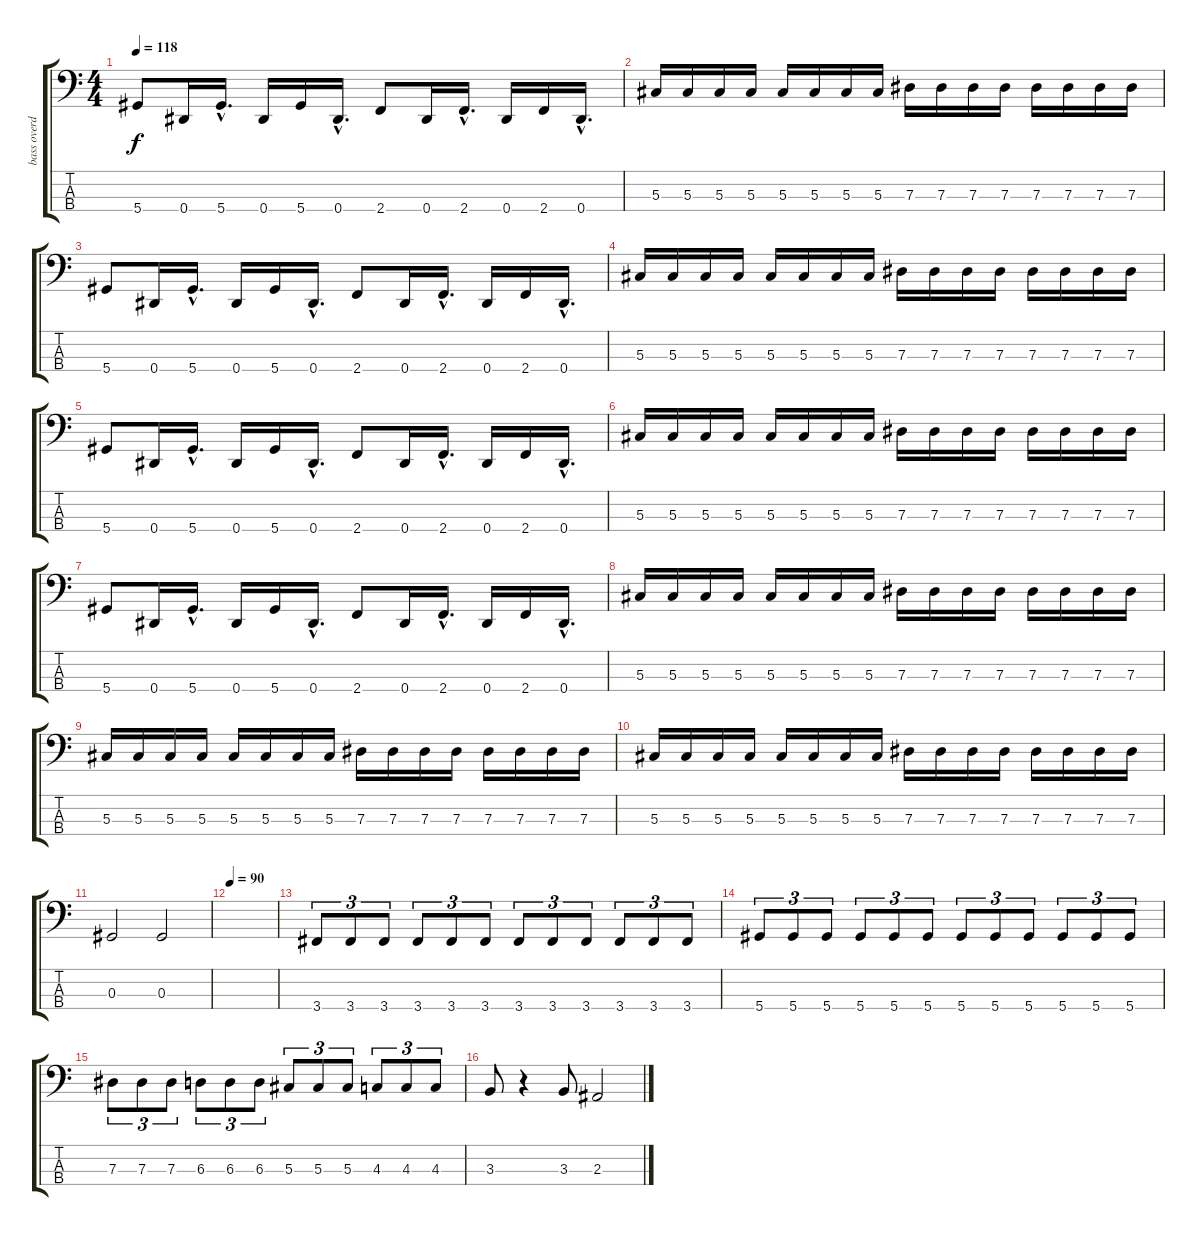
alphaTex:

\track ("bass overdrive" "bass overd") {instrument distortionguitar}
\staff {score tabs}
\tuning (Gb2 Db2 Ab1 Eb1) {hide}
\ts (4 4)
\tempo 118
\clef f4
\ks c
5.4.8{dy f} 0.4.16 5.4{hac}.16{d} 0.4.16 5.4.16 0.4{hac}.16{d} 2.4.8 0.4.16 2.4{hac}.16{d} 0.4.16 2.4.16 0.4{hac}.16{d} |
5.3.16 5.3.16 5.3.16 5.3.16 5.3.16 5.3.16 5.3.16 5.3.16 7.3.16 7.3.16 7.3.16 7.3.16 7.3.16 7.3.16 7.3.16 7.3.16 |
5.4.8 0.4.16 5.4{hac}.16{d} 0.4.16 5.4.16 0.4{hac}.16{d} 2.4.8 0.4.16 2.4{hac}.16{d} 0.4.16 2.4.16 0.4{hac}.16{d} |
5.3.16 5.3.16 5.3.16 5.3.16 5.3.16 5.3.16 5.3.16 5.3.16 7.3.16 7.3.16 7.3.16 7.3.16 7.3.16 7.3.16 7.3.16 7.3.16 |
5.4.8 0.4.16 5.4{hac}.16{d} 0.4.16 5.4.16 0.4{hac}.16{d} 2.4.8 0.4.16 2.4{hac}.16{d} 0.4.16 2.4.16 0.4{hac}.16{d} |
5.3.16 5.3.16 5.3.16 5.3.16 5.3.16 5.3.16 5.3.16 5.3.16 7.3.16 7.3.16 7.3.16 7.3.16 7.3.16 7.3.16 7.3.16 7.3.16 |
5.4.8 0.4.16 5.4{hac}.16{d} 0.4.16 5.4.16 0.4{hac}.16{d} 2.4.8 0.4.16 2.4{hac}.16{d} 0.4.16 2.4.16 0.4{hac}.16{d} |
5.3.16 5.3.16 5.3.16 5.3.16 5.3.16 5.3.16 5.3.16 5.3.16 7.3.16 7.3.16 7.3.16 7.3.16 7.3.16 7.3.16 7.3.16 7.3.16 |
5.3.16 5.3.16 5.3.16 5.3.16 5.3.16 5.3.16 5.3.16 5.3.16 7.3.16 7.3.16 7.3.16 7.3.16 7.3.16 7.3.16 7.3.16 7.3.16 |
5.3.16 5.3.16 5.3.16 5.3.16 5.3.16 5.3.16 5.3.16 5.3.16 7.3.16 7.3.16 7.3.16 7.3.16 7.3.16 7.3.16 7.3.16 7.3.16 |
0.3.2 0.3.2 |
\tempo 90
|
3.4.8{tu (3 2)} 3.4.8{tu (3 2)} 3.4.8{tu (3 2)} 3.4.8{tu (3 2)} 3.4.8{tu (3 2)} 3.4.8{tu (3 2)} 3.4.8{tu (3 2)} 3.4.8{tu (3 2)} 3.4.8{tu (3 2)} 3.4.8{tu (3 2)} 3.4.8{tu (3 2)} 3.4.8{tu (3 2)} |
5.4.8{tu (3 2)} 5.4.8{tu (3 2)} 5.4.8{tu (3 2)} 5.4.8{tu (3 2)} 5.4.8{tu (3 2)} 5.4.8{tu (3 2)} 5.4.8{tu (3 2)} 5.4.8{tu (3 2)} 5.4.8{tu (3 2)} 5.4.8{tu (3 2)} 5.4.8{tu (3 2)} 5.4.8{tu (3 2)} |
7.3.8{tu (3 2)} 7.3.8{tu (3 2)} 7.3.8{tu (3 2)} 6.3.8{tu (3 2)} 6.3.8{tu (3 2)} 6.3.8{tu (3 2)} 5.3.8{tu (3 2)} 5.3.8{tu (3 2)} 5.3.8{tu (3 2)} 4.3.8{tu (3 2)} 4.3.8{tu (3 2)} 4.3.8{tu (3 2)} |
3.3.8 r.4 3.3.8 2.3.2
